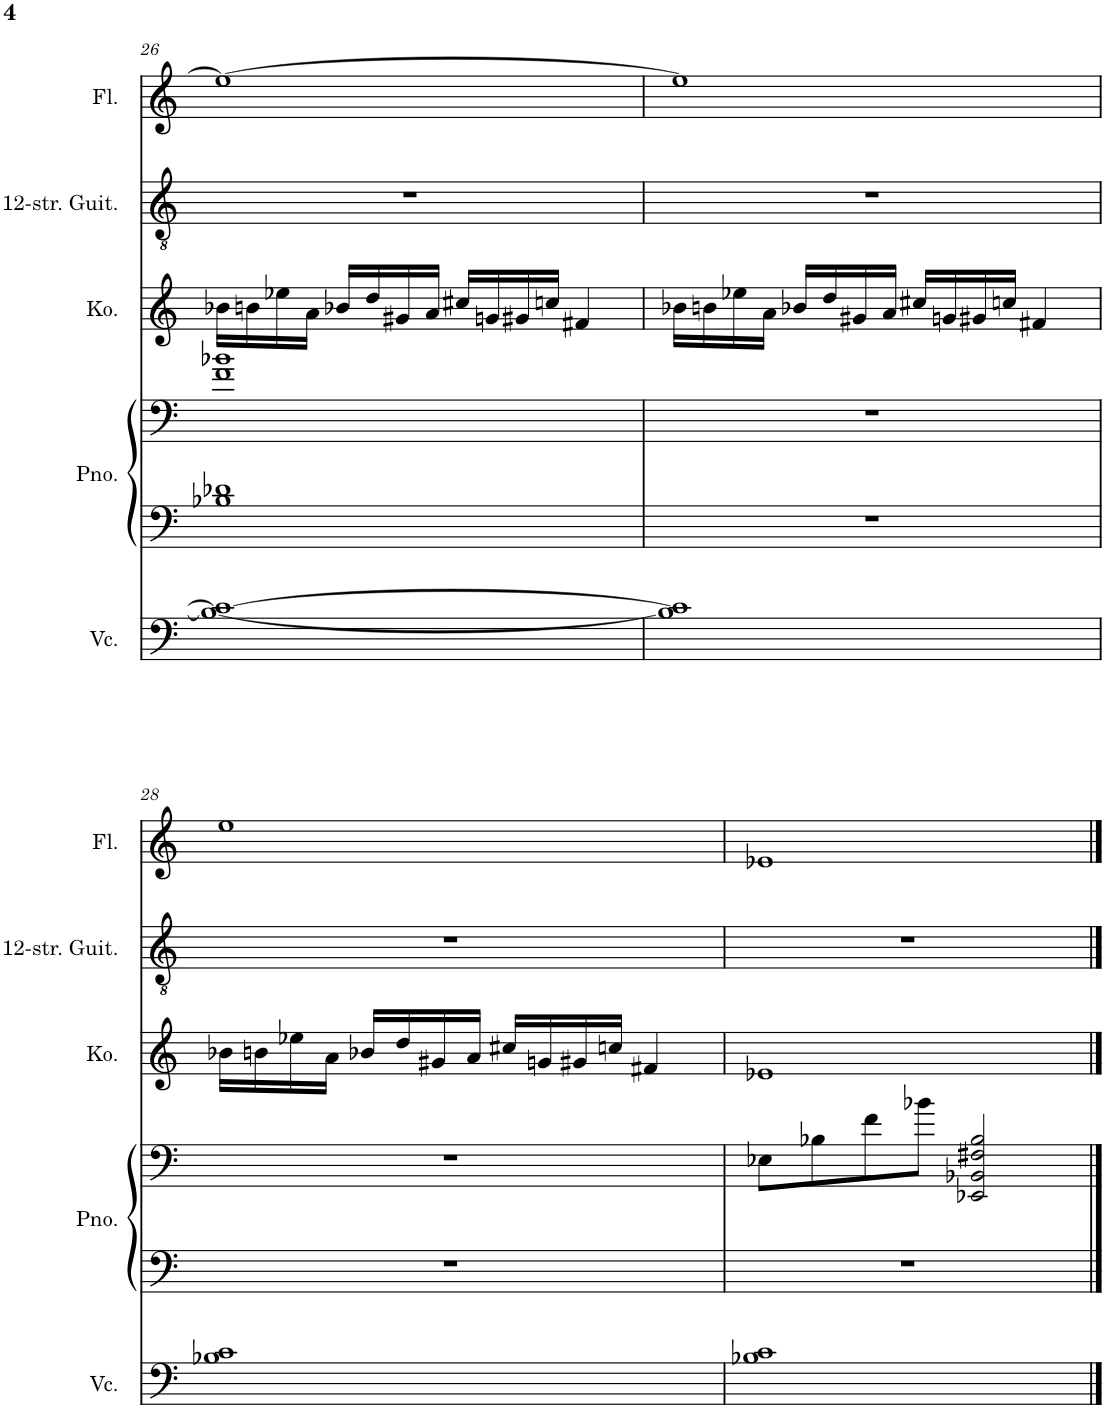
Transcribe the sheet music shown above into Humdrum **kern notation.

**kern	**kern	**kern	**kern	**kern	**kern
*part5	*part4	*part4	*part3	*part2	*part1
*staff6	*staff5	*staff4	*staff3	*staff2	*staff1
*I"Violoncello	*I"Piano	*	*I"Koto	*I"12-string Guitar	*I"Flute
*I'Vc.	*I'Pno.	*	*I'Ko.	*I'12-str. Guit.	*I'Fl.
!!LO:PB:g=z
*clefF4	*clefF4	*clefF4	*clefG2	*clefGv2	*clefG2
*k[]	*k[]	*k[]	*k[]	*k[]	*k[]
*M4/4	*M4/4	*M4/4	*M4/4	*M4/4	*M4/4
=26	=26	=26	=26	=26	=26
1B-_ 1c_	1B-X 1d-X	1f 1b-X	16b-X\LL	1r	1ee_
.	.	.	16bn\	.	.
.	.	.	16ee-X\	.	.
.	.	.	16a\JJ	.	.
.	.	.	16b-X/LL	.	.
.	.	.	16dd/	.	.
.	.	.	16g#X/	.	.
.	.	.	16a/JJ	.	.
.	.	.	16cc#X/LL	.	.
.	.	.	16gn/	.	.
.	.	.	16g#X/	.	.
.	.	.	16ccn/JJ	.	.
.	.	.	4f#X/	.	.
=27	=27	=27	=27	=27	=27
1B-] 1c]	1r	1r	16b-X\LL	1r	1ee]
.	.	.	16bn\	.	.
.	.	.	16ee-X\	.	.
.	.	.	16a\JJ	.	.
.	.	.	16b-X/LL	.	.
.	.	.	16dd/	.	.
.	.	.	16g#X/	.	.
.	.	.	16a/JJ	.	.
.	.	.	16cc#X/LL	.	.
.	.	.	16gn/	.	.
.	.	.	16g#X/	.	.
.	.	.	16ccn/JJ	.	.
.	.	.	4f#X/	.	.
!!LO:LB:g=z
=28	=28	=28	=28	=28	=28
1B-X 1c	1r	1r	16b-X\LL	1r	1ee
.	.	.	16bn\	.	.
.	.	.	16ee-X\	.	.
.	.	.	16a\JJ	.	.
.	.	.	16b-X/LL	.	.
.	.	.	16dd/	.	.
.	.	.	16g#X/	.	.
.	.	.	16a/JJ	.	.
.	.	.	16cc#X/LL	.	.
.	.	.	16gn/	.	.
.	.	.	16g#X/	.	.
.	.	.	16ccn/JJ	.	.
.	.	.	4f#X/	.	.
=29	=29	=29	=29	=29	=29
1B-X 1c	1r	8E-X\L	1e-X	1r	1e-X
.	.	8B-X\	.	.	.
.	.	8f\	.	.	.
.	.	8b-X\J	.	.	.
.	.	2EE-X/ 2BB-X/ 2F#X/ 2B-/	.	.	.
==	==	==	==	==	==
*-	*-	*-	*-	*-	*-
